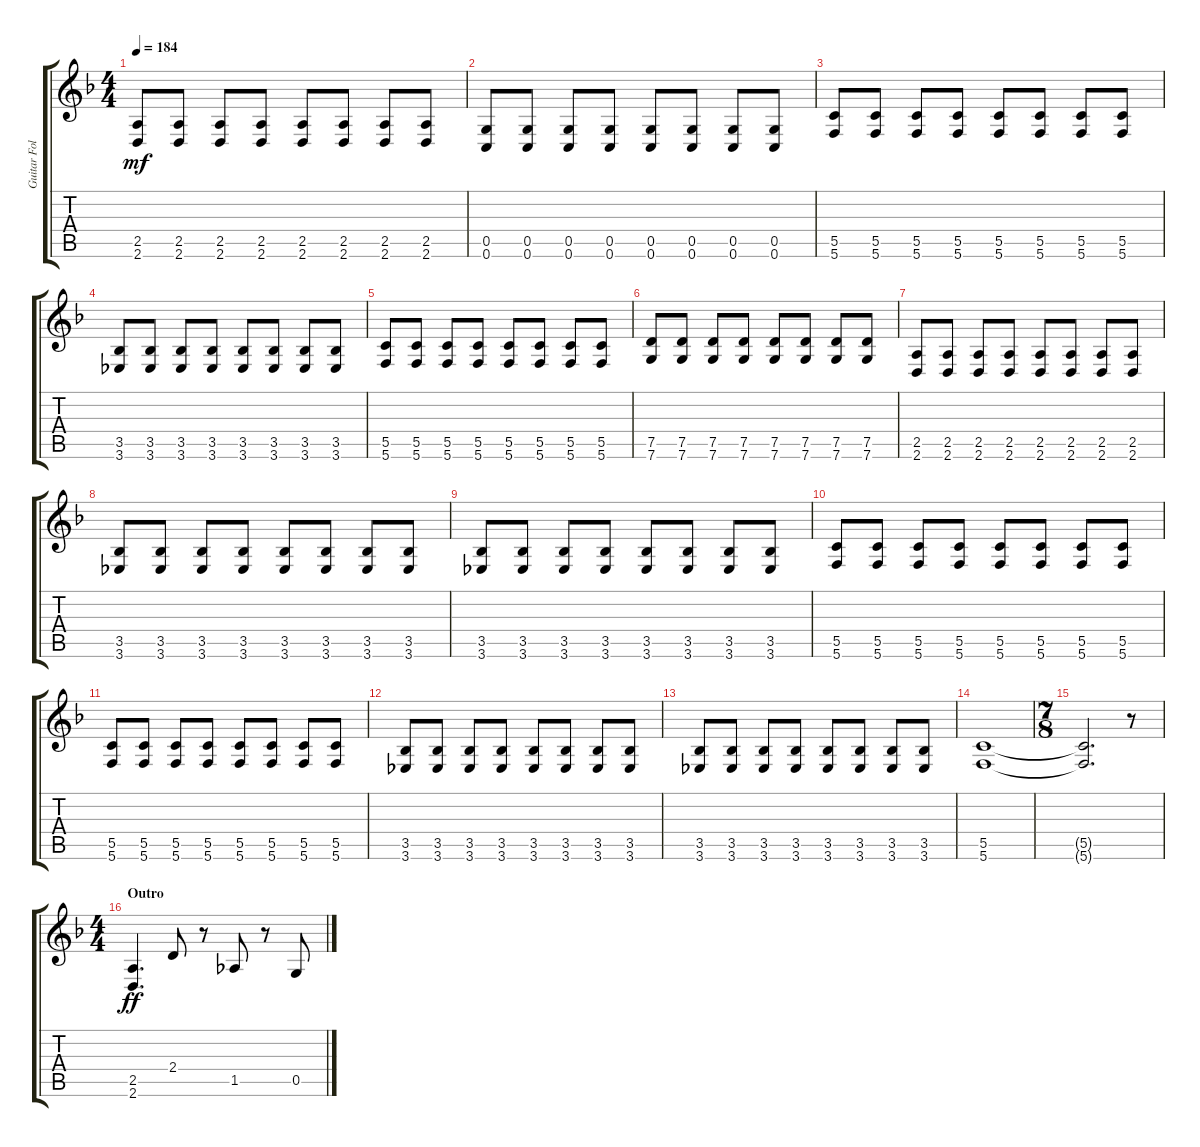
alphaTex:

\track ("Guitar Folder R" "Guitar Fol") {instrument electricbassfinger}
\staff {score tabs}
\tuning (D4 A3 F3 C3 G2 C2) {hide}
\ts (4 4)
\tempo 184
\clef g2
\ks dminor
(2.5 2.6).8{dy mf} (2.5 2.6).8 (2.5 2.6).8 (2.5 2.6).8 (2.5 2.6).8 (2.5 2.6).8 (2.5 2.6).8 (2.5 2.6).8 |
(0.5 0.6).8 (0.5 0.6).8 (0.5 0.6).8 (0.5 0.6).8 (0.5 0.6).8 (0.5 0.6).8 (0.5 0.6).8 (0.5 0.6).8 |
(5.5 5.6).8 (5.5 5.6).8 (5.5 5.6).8 (5.5 5.6).8 (5.5 5.6).8 (5.5 5.6).8 (5.5 5.6).8 (5.5 5.6).8 |
(3.5 3.6).8 (3.5 3.6).8 (3.5 3.6).8 (3.5 3.6).8 (3.5 3.6).8 (3.5 3.6).8 (3.5 3.6).8 (3.5 3.6).8 |
(5.5 5.6).8 (5.5 5.6).8 (5.5 5.6).8 (5.5 5.6).8 (5.5 5.6).8 (5.5 5.6).8 (5.5 5.6).8 (5.5 5.6).8 |
(7.5 7.6).8 (7.5 7.6).8 (7.5 7.6).8 (7.5 7.6).8 (7.5 7.6).8 (7.5 7.6).8 (7.5 7.6).8 (7.5 7.6).8 |
(2.5 2.6).8 (2.5 2.6).8 (2.5 2.6).8 (2.5 2.6).8 (2.5 2.6).8 (2.5 2.6).8 (2.5 2.6).8 (2.5 2.6).8 |
(3.5 3.6).8 (3.5 3.6).8 (3.5 3.6).8 (3.5 3.6).8 (3.5 3.6).8 (3.5 3.6).8 (3.5 3.6).8 (3.5 3.6).8 |
(3.5 3.6).8 (3.5 3.6).8 (3.5 3.6).8 (3.5 3.6).8 (3.5 3.6).8 (3.5 3.6).8 (3.5 3.6).8 (3.5 3.6).8 |
(5.5 5.6).8 (5.5 5.6).8 (5.5 5.6).8 (5.5 5.6).8 (5.5 5.6).8 (5.5 5.6).8 (5.5 5.6).8 (5.5 5.6).8 |
(5.5 5.6).8 (5.5 5.6).8 (5.5 5.6).8 (5.5 5.6).8 (5.5 5.6).8 (5.5 5.6).8 (5.5 5.6).8 (5.5 5.6).8 |
(3.5 3.6).8 (3.5 3.6).8 (3.5 3.6).8 (3.5 3.6).8 (3.5 3.6).8 (3.5 3.6).8 (3.5 3.6).8 (3.5 3.6).8 |
(3.5 3.6).8 (3.5 3.6).8 (3.5 3.6).8 (3.5 3.6).8 (3.5 3.6).8 (3.5 3.6).8 (3.5 3.6).8 (3.5 3.6).8 |
(5.5 5.6).1 |
\ts (7 8)
(5.5{t} 5.6{t}).2{d} r.8 |
\ts (4 4)
\section ("" "Outro")
(2.5 2.6).4{d dy ff} 2.4.8 r.8 1.5.8 r.8 0.5.8
